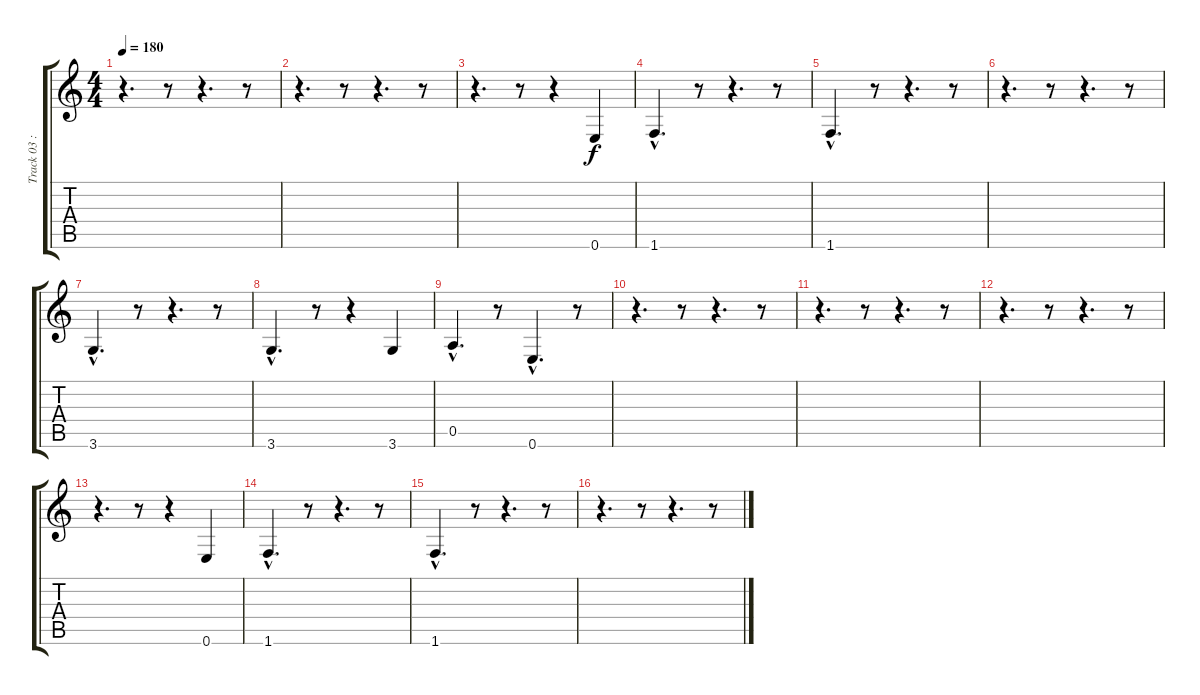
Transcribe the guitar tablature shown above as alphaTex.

\track ("Track 03 : unspecified" "Track 03 :") {instrument acousticbass}
\staff {score tabs}
\tuning (E4 B3 G3 D3 A2 E2) {hide}
\ts (4 4)
\tempo 180
\clef g2
\ks c
r.4{d dy f} r.8 r.4{d} r.8 |
r.4{d} r.8 r.4{d} r.8 |
r.4{d} r.8 r.4 0.6.4 |
1.6{hac}.4{d} r.8 r.4{d} r.8 |
1.6{hac}.4{d} r.8 r.4{d} r.8 |
r.4{d} r.8 r.4{d} r.8 |
3.6{hac}.4{d} r.8 r.4{d} r.8 |
3.6{hac}.4{d} r.8 r.4 3.6.4 |
0.5{hac}.4{d} r.8 0.6{hac}.4{d} r.8 |
r.4{d} r.8 r.4{d} r.8 |
r.4{d} r.8 r.4{d} r.8 |
r.4{d} r.8 r.4{d} r.8 |
r.4{d} r.8 r.4 0.6.4 |
1.6{hac}.4{d} r.8 r.4{d} r.8 |
1.6{hac}.4{d} r.8 r.4{d} r.8 |
r.4{d} r.8 r.4{d} r.8
